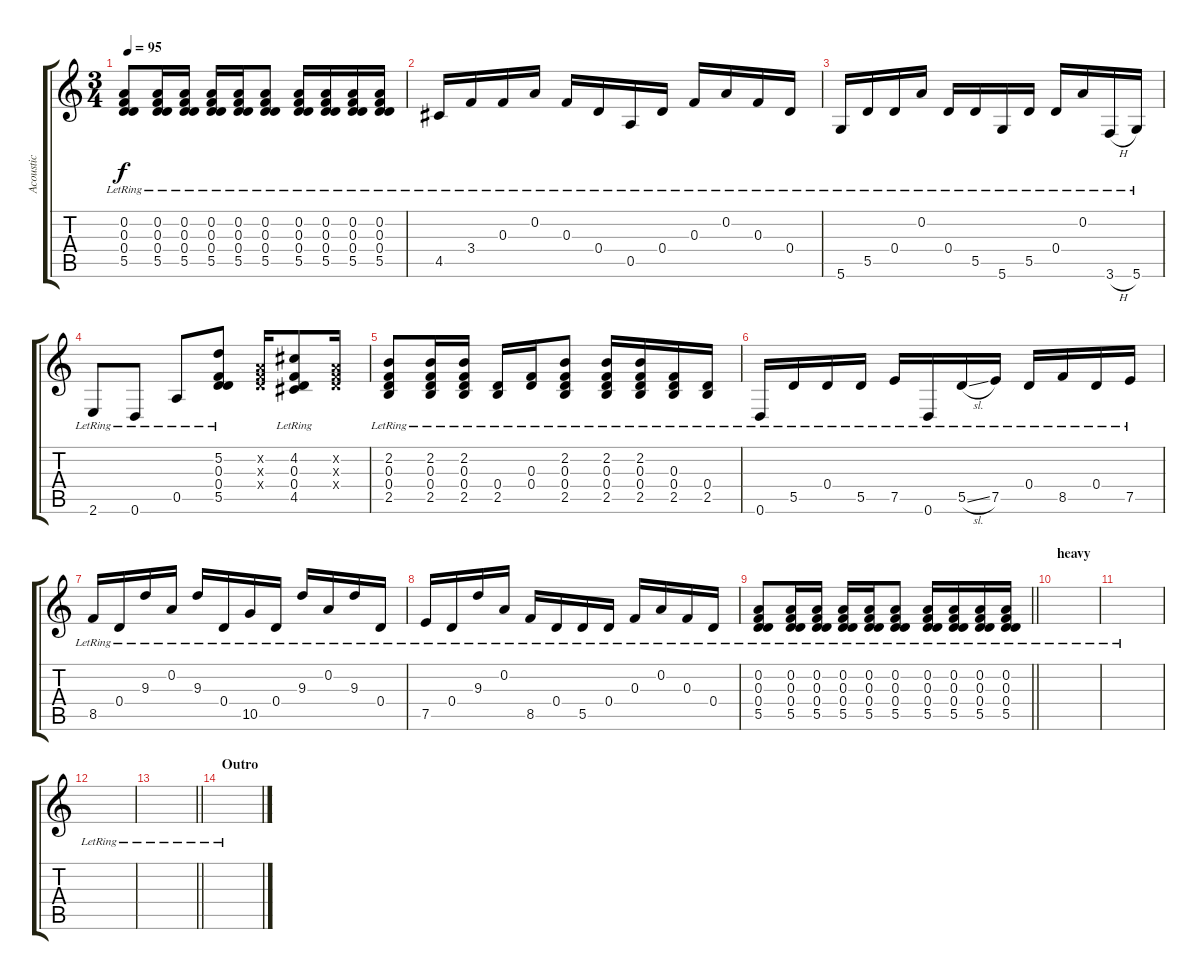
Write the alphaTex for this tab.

\track ("Acoustic" "Acoustic") {instrument overdrivenguitar}
\staff {score tabs}
\tuning (E4 A3 F3 D3 A2 D2) {hide}
\ts (3 4)
\tempo 95
\clef g2
\ks c
(0.2{lr} 0.3{lr} 0.4{lr} 5.5{lr}).8{dy f} (0.2{lr} 0.3{lr} 0.4{lr} 5.5{lr}).16 (0.2{lr} 0.3{lr} 0.4{lr} 5.5{lr}).16 (0.2{lr} 0.3{lr} 0.4{lr} 5.5{lr}).16 (0.2{lr} 0.3{lr} 0.4{lr} 5.5{lr}).16 (0.2{lr} 0.3{lr} 0.4{lr} 5.5{lr}).8 (0.2{lr} 0.3{lr} 0.4{lr} 5.5{lr}).16 (0.2{lr} 0.3{lr} 0.4{lr} 5.5{lr}).16 (0.2{lr} 0.3{lr} 0.4{lr} 5.5{lr}).16 (0.2{lr} 0.3{lr} 0.4{lr} 5.5{lr}).16 |
4.5{lr}.16 3.4{lr}.16 0.3{lr}.16 0.2{lr}.16 0.3{lr}.16 0.4{lr}.16 0.5{lr}.16 0.4{lr}.16 0.3{lr}.16 0.2{lr}.16 0.3{lr}.16 0.4{lr}.16 |
5.6{lr}.16 5.5{lr}.16 0.4{lr}.16 0.2{lr}.16 0.4{lr}.16 5.5{lr}.16 5.6{lr}.16 5.5{lr}.16 0.4{lr}.16 0.2{lr}.16 3.6{h lr}.16 5.6{lr}.16 |
2.6{lr}.8 0.6{lr}.8 0.5{lr}.8 (5.2{lr} 0.3{lr} 0.4{lr} 5.5{lr}).8 (0.2{x} 0.3{x} 0.4{x}).16 (4.2{lr} 0.3{lr} 0.4{lr} 4.5{lr}).8 (0.2{x} 0.3{x} 0.4{x}).16 |
(2.2{lr} 0.3{lr} 0.4{lr} 2.5{lr}).8 (2.2{lr} 0.3{lr} 0.4{lr} 2.5{lr}).16 (2.2{lr} 0.3{lr} 0.4{lr} 2.5{lr}).16 (0.4{lr} 2.5{lr}).16 (0.3{lr} 0.4{lr}).16 (2.2{lr} 0.3{lr} 0.4{lr} 2.5{lr}).8 (2.2{lr} 0.3{lr} 0.4{lr} 2.5{lr}).16 (2.2{lr} 0.3{lr} 0.4{lr} 2.5{lr}).16 (0.3{lr} 0.4{lr} 2.5{lr}).16 (0.4{lr} 2.5{lr}).16 |
0.6{lr}.16 5.5{lr}.16 0.4{lr}.16 5.5{lr}.16 7.5{lr}.16 0.6{lr}.16 5.5{sl lr}.16 7.5{lr}.16 0.4{lr}.16 8.5{lr}.16 0.4{lr}.16 7.5{lr}.16 |
8.5{lr}.16 0.4{lr}.16 9.3{lr}.16 0.2{lr}.16 9.3{lr}.16 0.4{lr}.16 10.5{lr}.16 0.4{lr}.16 9.3{lr}.16 0.2{lr}.16 9.3{lr}.16 0.4{lr}.16 |
7.5{lr}.16 0.4{lr}.16 9.3{lr}.16 0.2{lr}.16 8.5{lr}.16 0.4{lr}.16 5.5{lr}.16 0.4{lr}.16 0.3{lr}.16 0.2{lr}.16 0.3{lr}.16 0.4{lr}.16 |
\barLineRight lightlight
(0.2{lr} 0.3{lr} 0.4{lr} 5.5{lr}).8 (0.2{lr} 0.3{lr} 0.4{lr} 5.5{lr}).16 (0.2{lr} 0.3{lr} 0.4{lr} 5.5{lr}).16 (0.2{lr} 0.3{lr} 0.4{lr} 5.5{lr}).16 (0.2{lr} 0.3{lr} 0.4{lr} 5.5{lr}).16 (0.2{lr} 0.3{lr} 0.4{lr} 5.5{lr}).8 (0.2{lr} 0.3{lr} 0.4{lr} 5.5{lr}).16 (0.2{lr} 0.3{lr} 0.4{lr} 5.5{lr}).16 (0.2{lr} 0.3{lr} 0.4{lr} 5.5{lr}).16 (0.2{lr} 0.3{lr} 0.4{lr} 5.5{lr}).16 |
\section ("" "heavy")
|
|
|
\barLineRight lightlight
|
\section ("" "Outro")
